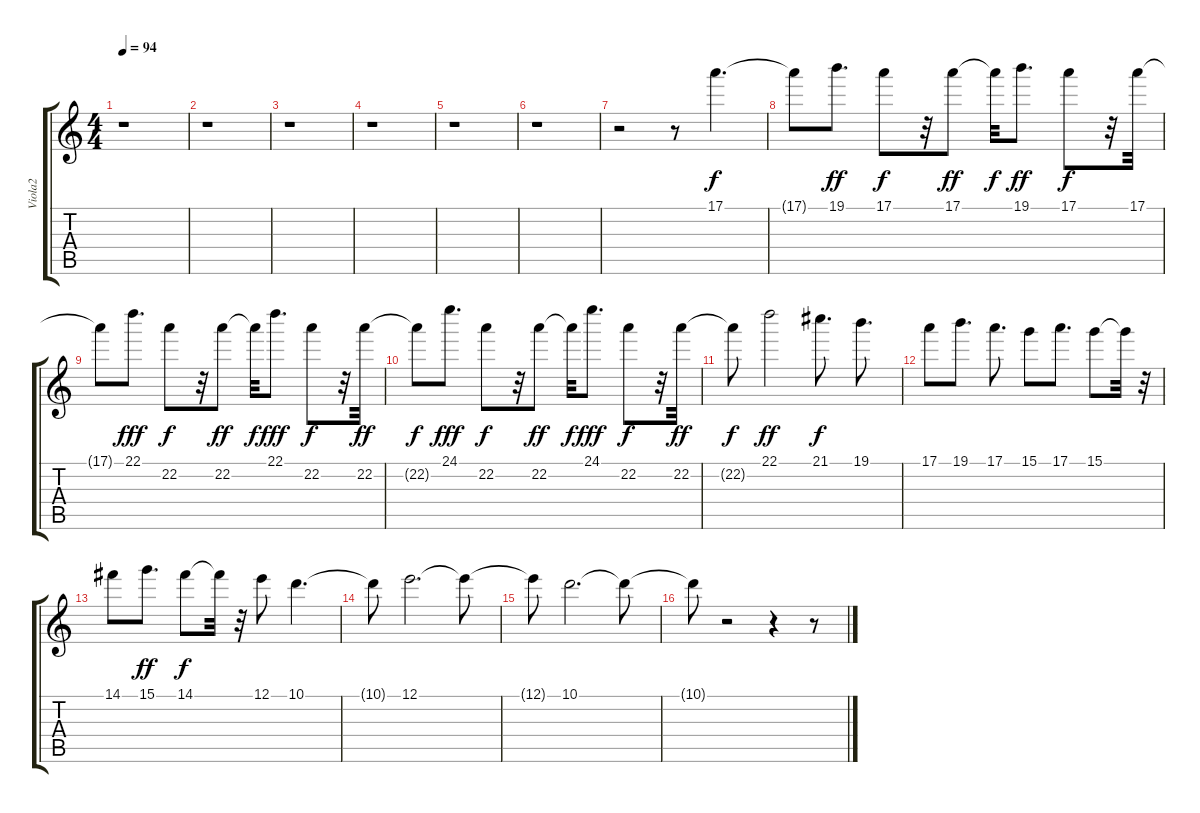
\track ("Viola2" "Viola2") {instrument overdrivenguitar}
\staff {score tabs}
\tuning (E4 B3 G3 D3 A2 E2) {hide}
\ts (4 4)
\tempo 94
\clef g2
\ks c
r.1{dy f} |
r.1 |
r.1 |
r.1 |
r.1 |
r.1 |
r.2 r.8 17.1.4{d} |
17.1{t}.8 19.1.8{d dy ff} 17.1.8{dy f} r.32 17.1.8{dy ff} 17.1{t}.32{dy f} 19.1.8{d dy ff} 17.1.8{dy f} r.32 17.1.32 |
17.1{t}.8 22.1.8{d dy fff} 22.2.8{dy f} r.32 22.2.8{dy ff} 22.2{t}.32{dy f} 22.1.8{d dy fff} 22.2.8{dy f} r.32 22.2.32{dy ff} |
22.2{t}.8{dy f} 24.1.8{d dy fff} 22.2.8{dy f} r.32 22.2.8{dy ff} 22.2{t}.32{dy f} 24.1.8{d dy fff} 22.2.8{dy f} r.32 22.2.32{dy ff} |
22.2{t}.8{dy f} 22.1.2{dy ff} 21.1.8{d dy f} 19.1.8{d} |
17.1.8 19.1.8{d} 17.1.8{d} 15.1.8 17.1.8{d} 15.1.8 15.1{t}.32 r.32 |
14.1.8 15.1.8{d dy ff} 14.1.8{dy f} 14.1{t}.32 r.32 12.1.8 10.1.4{d} |
10.1{t}.8 12.1.2{d} 12.1{t}.8 |
12.1{t}.8 10.1.2{d} 10.1{t}.8 |
10.1{t}.8 r.2 r.4 r.8
